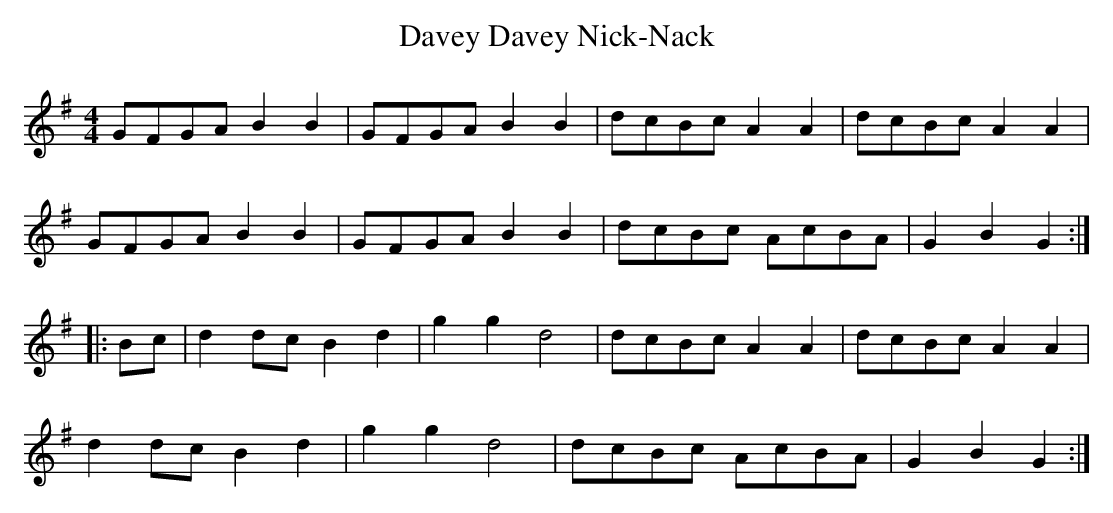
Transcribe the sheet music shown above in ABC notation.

X:1
T:Davey Davey Nick-Nack
M:4/4
L:1/8
K:G
GFGA B2B2|GFGA B2B2|dcBc A2A2|dcBc A2A2|
GFGA B2B2|GFGA B2B2|dcBc AcBA|G2B2 G2:|
|:Bc|d2dc B2d2|g2g2 d4|dcBc A2A2|dcBc A2A2|
d2dc B2d2|g2g2 d4|dcBc AcBA|G2B2 G2:|
